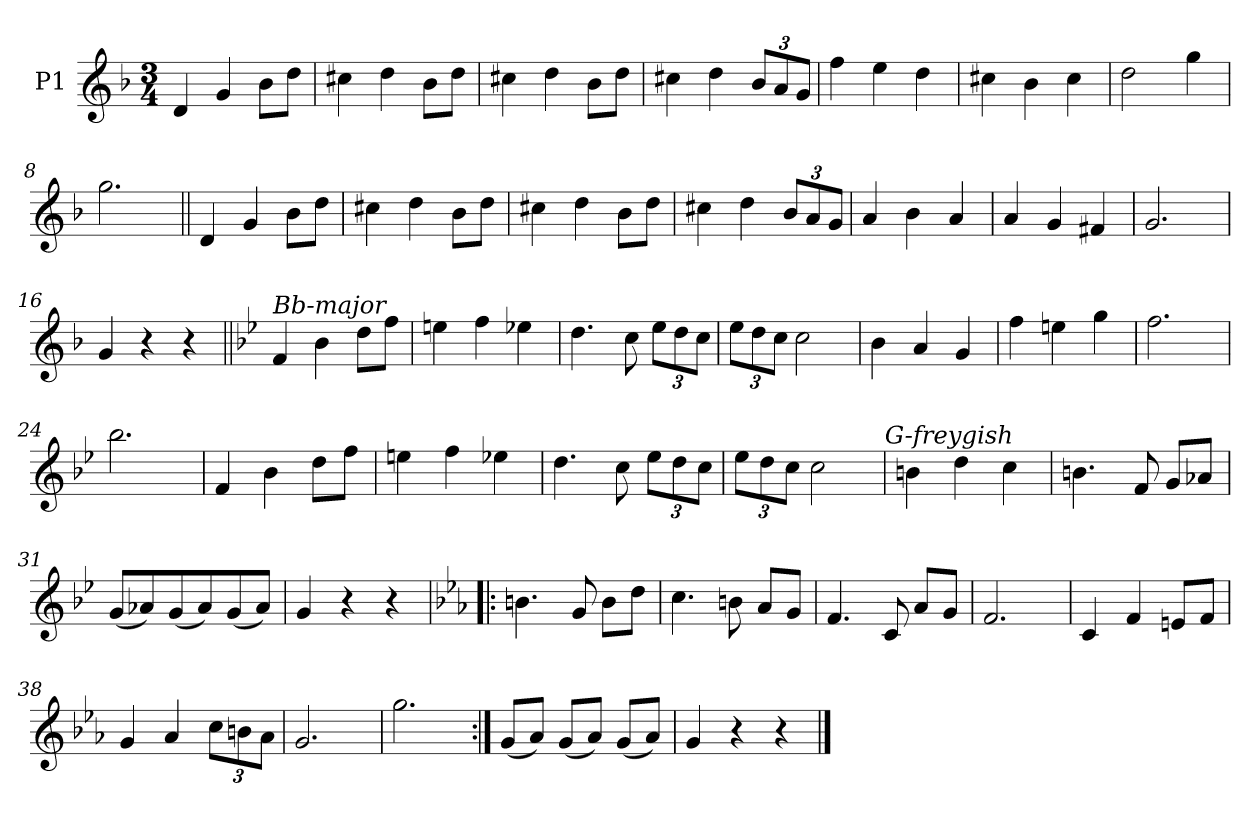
**kern
*part1
*staff1
*I"P1
*clefG2
*k[b-]
*G:dor
*M3/4
=1
4d
4g
8b-L
8ddJ
=2
4cc#X
4dd
8b-L
8ddJ
=3
4cc#X
4dd
8b-L
8ddJ
=4
4cc#X
4dd
12b-L
12a
12gJ
=5
4ff
4ee
4dd
=6
4cc#X
4b-
4cc#
=7
2dd
4gg
=8
2.gg
=9||
4d
4g
8b-L
8ddJ
=10
4cc#X
4dd
8b-L
8ddJ
=11
4cc#X
4dd
8b-L
8ddJ
=12
4cc#X
4dd
12b-L
12a
12gJ
=13
4a
4b-
4a
=14
4a
4g
4f#X
=15
2.g
=16
4g
4r
4r
=17||
*k[b-e-]
*B-:
!LO:TX:a:i:t=Bb-major
4f
4b-
8ddL
8ffJ
=18
4een
4ff
4ee-X
=19
4.dd
8cc
12ee-L
12dd
12ccJ
=20
12ee-L
12dd
12ccJ
2cc
=21
4b-
4a
4g
=22
4ff
4een
4gg
=23
2.ff
=24
2.bb-
=25
4f
4b-
8ddL
8ffJ
=26
4een
4ff
4ee-X
=27
4.dd
8cc
12ee-L
12dd
12ccJ
=28
12ee-L
12dd
12ccJ
2cc
!LO:TX:a:i:t=G-freygish
=29
4bn
4dd
4cc
=30
4.bn
8f
8gL
8a-XJ
=31
(8gL
8a-X)
(8g
8a-)
(8g
8a-J)
=32
4g
4r
4r
=33!|:
*k[b-e-a-]
4.bn
8g
8bL
8ddJ
=34
4.cc
8bn
8a-L
8gJ
=35
4.f
8c
8a-L
8gJ
=36
2.f
=37
4c
4f
8enL
8fJ
=38
4g
4a-
12ccL
12bn
12a-J
=39
2.g
=40
2.gg
=41:|!
(8gL
8a-J)
(8gL
8a-J)
(8gL
8a-J)
=42
4g
4r
4r
==
*-
